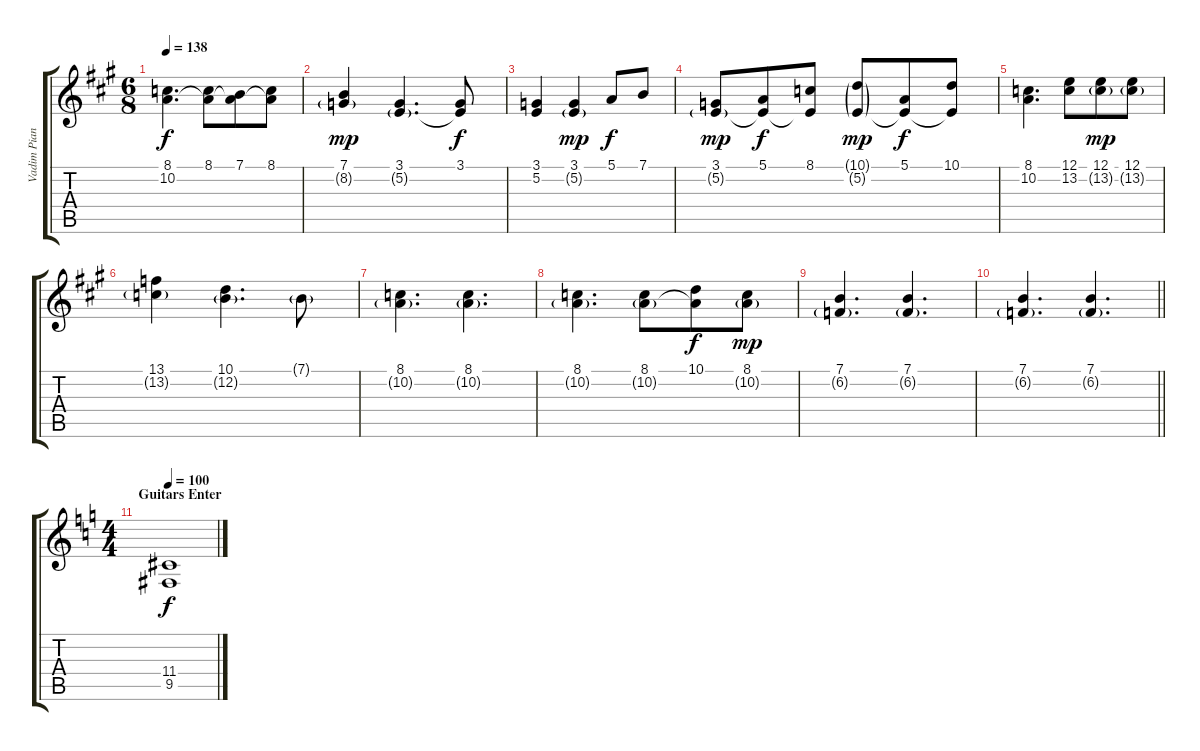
\track ("Vadim Piano Treble" "Vadim Pian") {instrument acousticgrandpiano}
\staff {score tabs}
\tuning (E4 B3 G3 D3 A2 E2) {hide}
\ts (6 8)
\tempo 138
\clef g2
\ks a
(8.1 10.2).4{d dy f} (8.1 10.2{t}).8 (7.1 10.2{t}).8 (8.1 10.2{t}).8 |
(7.1 8.2{g}).4{dy mp} (3.1 5.2{g}).4{d} (3.1 5.2{t}).8{dy f} |
(3.1 5.2).4 (3.1 5.2{g}).4{dy mp} 5.1.8{dy f} 7.1.8 |
(3.1 5.2{g}).8{dy mp} (5.1 5.2{t}).8{dy f} (8.1 5.2{t}).8 (10.1{g} 5.2{g}).8{dy mp} (5.1 5.2{t}).8{dy f} (10.1 5.2{t}).8 |
(8.1 10.2).4{d} (12.1 13.2).8 (12.1 13.2{g}).8{dy mp} (12.1 13.2{g}).8 |
(13.1 13.2{g}).4 (10.1 12.2{g}).4{d} 7.1{g}.8 |
(8.1 10.2{g}).4{d} (8.1 10.2{g}).4{d} |
(8.1 10.2{g}).4{d} (8.1 10.2{g}).8 (10.1 10.2{t}).8{dy f} (8.1 10.2{g}).8{dy mp} |
(7.1 6.2{g}).4{d} (7.1 6.2{g}).4{d} |
\barLineRight lightlight
(7.1 6.2{g}).4{d} (7.1 6.2{g}).4{d} |
\ts (4 4)
\section ("" "Guitars Enter")
\tempo 100
\ks c
(11.4 9.5).1{dy f}
